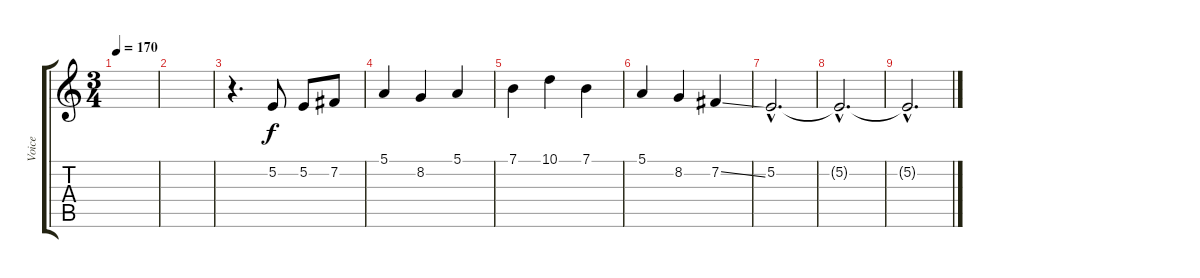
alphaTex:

\track ("Voice" "Voice") {instrument trumpet}
\staff {score tabs}
\tuning (E4 B3 G3 D3 A2 E2) {hide}
\ts (3 4)
\tempo 170
\clef g2
\ks c
|
|
r.4{d} 5.2.8 5.2.8 7.2.8 |
5.1.4 8.2.4 5.1.4 |
7.1.4 10.1.4 7.1.4 |
5.1.4 8.2.4 7.2{ss}.4 |
5.2{hac}.2{d} |
5.2{hac t}.2{d} |
5.2{hac t}.2{d}
